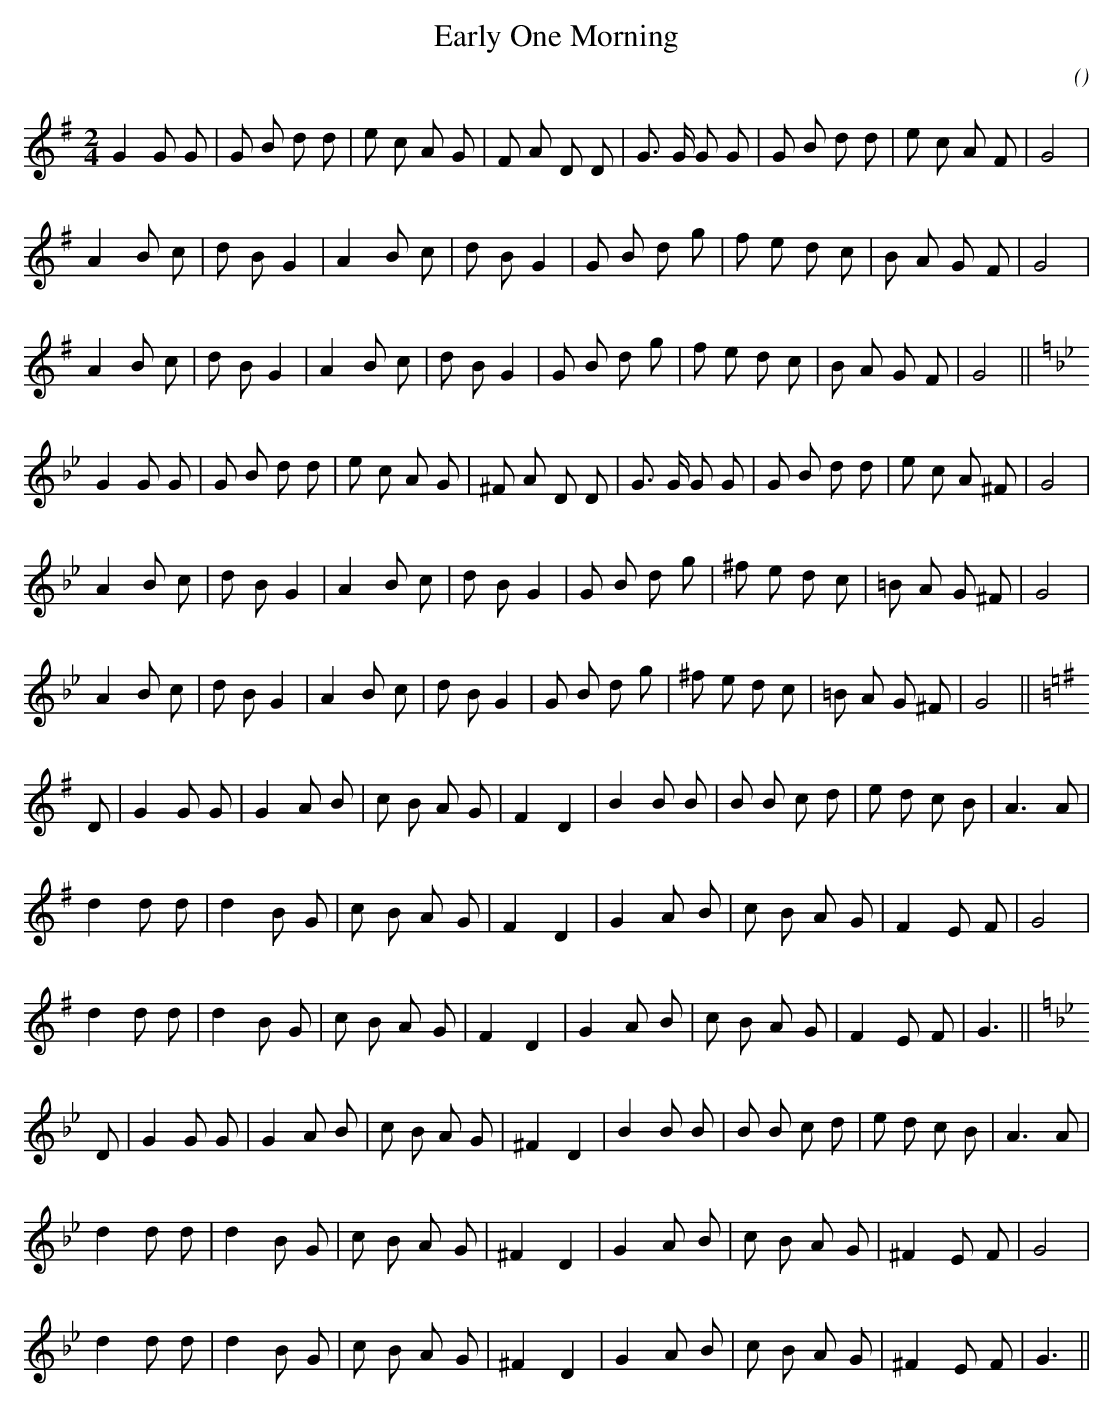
X:1
T: Early One Morning
C:
O:
M:2/4
K:G
K:G
M:2/4
L:1/16
G4 G2 G2 |G2 B2 d2 d2 |e2 c2 A2 G2 |F2 A2 D2 D2 |G3 G G2 G2 |G2 B2 d2 d2 |e2 c2 A2 F2 |G8 |
A4 B2 c2 |d2 B2 G4 |A4 B2 c2 |d2 B2 G4 |G2 B2 d2 g2 |f2 e2 d2 c2 |B2 A2 G2 F2 |G8 |
A4 B2 c2 |d2 B2 G4 |A4 B2 c2 |d2 B2 G4 |G2 B2 d2 g2 |f2 e2 d2 c2 |B2 A2 G2 F2 |G8 ||
K:Gm
G4 G2 G2 |G2 B2 d2 d2 |e2 c2 A2 G2 |^F2 A2 D2 D2 |G3 G G2 G2 |G2 B2 d2 d2 |e2 c2 A2 ^F2 |G8 |
A4 B2 c2 |d2 B2 G4 |A4 B2 c2 |d2 B2 G4 |G2 B2 d2 g2 |^f2 e2 d2 c2 |=B2 A2 G2 ^F2 |G8 |
A4 B2 c2 |d2 B2 G4 |A4 B2 c2 |d2 B2 G4 |G2 B2 d2 g2 |^f2 e2 d2 c2 |=B2 A2 G2 ^F2 |G8 ||
K:G
D2 |G4 G2 G2 |G4 A2 B2 |c2 B2 A2 G2 |F4 D4 |B4 B2 B2 |B2 B2 c2 d2 |e2 d2 c2 B2 |A6 A2 |
d4 d2 d2 |d4 B2 G2 |c2 B2 A2 G2 |F4 D4 |G4 A2 B2 |c2 B2 A2 G2 |F4 E2 F2 |G8 |
d4 d2 d2 |d4 B2 G2 |c2 B2 A2 G2 |F4 D4 |G4 A2 B2 |c2 B2 A2 G2 |F4 E2 F2 |G6 ||
K:Gm
D2 |G4 G2 G2 |G4 A2 B2 |c2 B2 A2 G2 |^F4 D4 |B4 B2 B2 |B2 B2 c2 d2 |e2 d2 c2 B2 |A6 A2 |
d4 d2 d2 |d4 B2 G2 |c2 B2 A2 G2 |^F4 D4 |G4 A2 B2 |c2 B2 A2 G2 |^F4 E2 F2 |G8 |
d4 d2 d2 |d4 B2 G2 |c2 B2 A2 G2 |^F4 D4 |G4 A2 B2 |c2 B2 A2 G2 |^F4 E2 F2 |G6 ||
